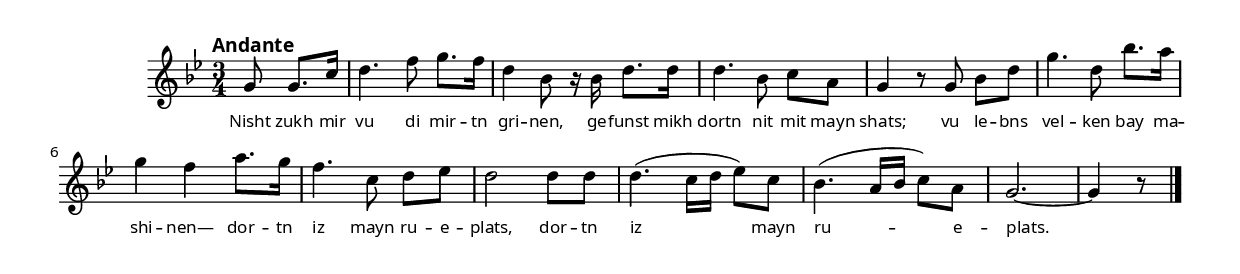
\version "2.18.2"
\language "english"
\include "../../templates/preamble.ly"

\score {
  <<
    \new ChordNames = "mainChords" {
      \chordmode { 
        
      }
    }
    \new Staff = "main" {
      \clef treble
      \key g \minor
      \time 3/4
      \tempo Andante
      \new Voice = "melody" {
        \relative d'{ 
          \partial 4. { g8 g8. c16 }
          d4. f8 g8. f16 |
          d4 bf8 r16 bf d8. d16 |
          d4. bf8 c a |
          g4 r8 g bf d |
          g4. d8 bf'8. a16 |
          g4 f a8. g16 |
          f4. c8 d ef |
          d2 d8 d |
          d4.( c16 d ef8) c |
          bf4.( a16 bf c8) a |
          g2.~ |
          \end 3/8 { g4 r8 } |
          \bar "|."
        }
      }
    }
    
    \new Lyrics \lyricsto "melody" {
      Nisht zukh mir vu di mir -- tn gri -- nen,
      ge -- funst mikh dortn nit mit mayn  shats;
      vu le -- bns vel -- ken bay ma -- shi -- nen—
      dor -- tn iz mayn ru -- e -- plats,
      dor -- tn iz mayn ru -- e -- plats.
    }
  >>
}
